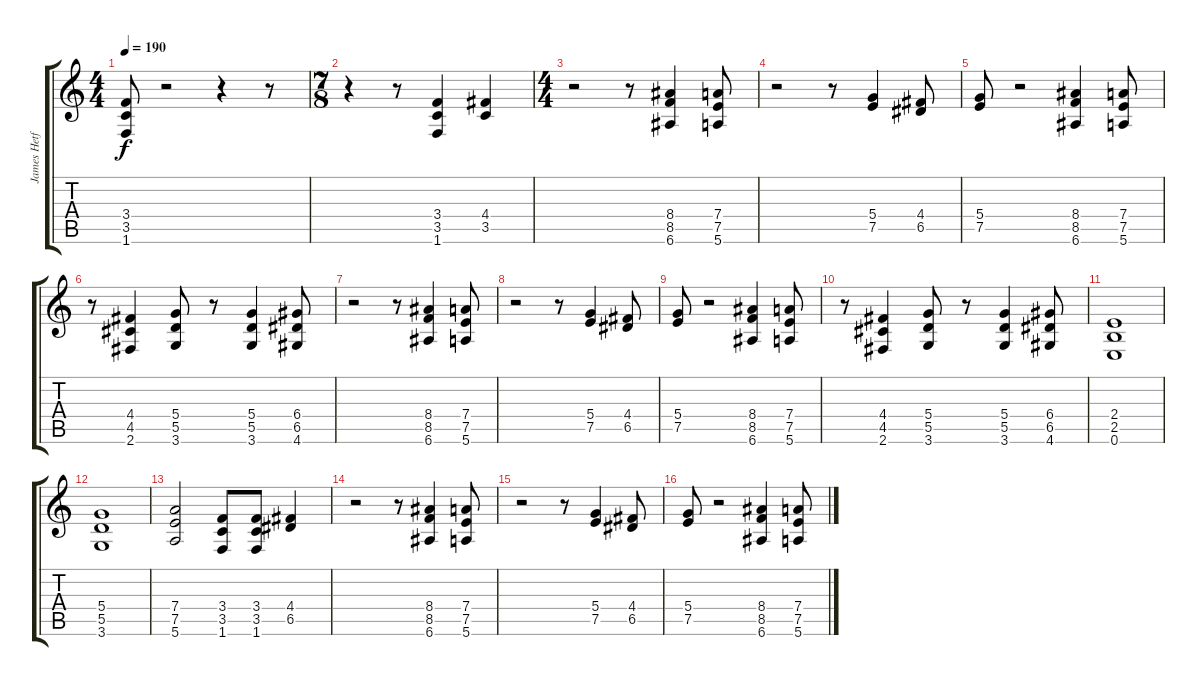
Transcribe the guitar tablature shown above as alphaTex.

\track ("James Hetfield" "James Hetf") {instrument distortionguitar}
\staff {score tabs}
\tuning (E4 B3 G3 D3 A2 E2) {hide}
\ts (4 4)
\tempo 190
\clef g2
\ks c
(3.4 3.5 1.6).8{dy f} r.2 r.4 r.8 |
\ts (7 8)
r.4 r.8 (3.4 3.5 1.6).4 (4.4 3.5).4 |
\ts (4 4)
r.2 r.8 (8.4 8.5 6.6).4 (7.4 7.5 5.6).8 |
r.2 r.8 (5.4 7.5).4 (4.4 6.5).8 |
(5.4 7.5).8 r.2 (8.4 8.5 6.6).4 (7.4 7.5 5.6).8 |
r.8 (4.4 4.5 2.6).4 (5.4 5.5 3.6).8 r.8 (5.4 5.5 3.6).4 (6.4 6.5 4.6).8 |
r.2 r.8 (8.4 8.5 6.6).4 (7.4 7.5 5.6).8 |
r.2 r.8 (5.4 7.5).4 (4.4 6.5).8 |
(5.4 7.5).8 r.2 (8.4 8.5 6.6).4 (7.4 7.5 5.6).8 |
r.8 (4.4 4.5 2.6).4 (5.4 5.5 3.6).8 r.8 (5.4 5.5 3.6).4 (6.4 6.5 4.6).8 |
(2.4 2.5 0.6).1 |
(5.4 5.5 3.6).1 |
(7.4 7.5 5.6).2 (3.4 3.5 1.6).8 (3.4 3.5 1.6).8 (4.4 6.5).4 |
r.2 r.8 (8.4 8.5 6.6).4 (7.4 7.5 5.6).8 |
r.2 r.8 (5.4 7.5).4 (4.4 6.5).8 |
(5.4 7.5).8 r.2 (8.4 8.5 6.6).4 (7.4 7.5 5.6).8
